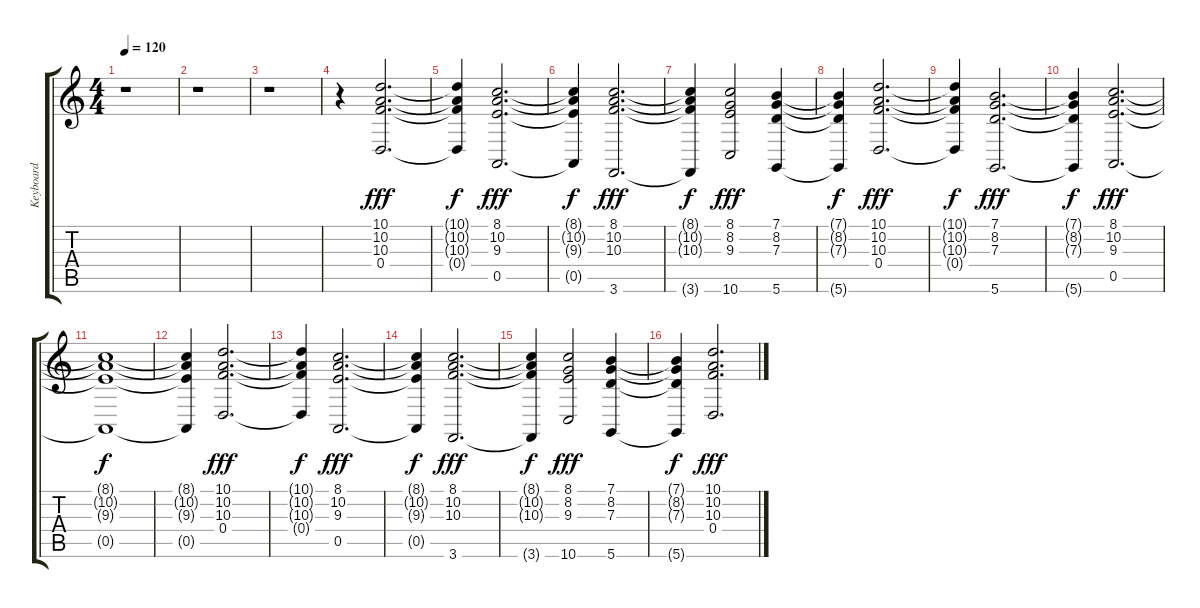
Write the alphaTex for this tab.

\track ("Keyboard" "Keyboard") {instrument pad2warm}
\staff {score tabs}
\tuning (E4 B3 G3 D3 A2 D2) {hide}
\ts (4 4)
\tempo 120
\clef g2
\ks c
r.1{dy fff} |
r.1 |
r.1 |
r.4 (10.1 10.2 10.3 0.4).2{d} |
(10.1{t} 10.2{t} 10.3{t} 0.4{t}).4{dy f} (8.1 10.2 9.3 0.5).2{d dy fff} |
(8.1{t} 10.2{t} 9.3{t} 0.5{t}).4{dy f} (8.1 10.2 10.3 3.6).2{d dy fff} |
(8.1{t} 10.2{t} 10.3{t} 3.6{t}).4{dy f} (8.1 8.2 9.3 10.6).2{dy fff} (7.1 8.2 7.3 5.6).4 |
(7.1{t} 8.2{t} 7.3{t} 5.6{t}).4{dy f} (10.1 10.2 10.3 0.4).2{d dy fff} |
(10.1{t} 10.2{t} 10.3{t} 0.4{t}).4{dy f} (7.1 8.2 7.3 5.6).2{d dy fff} |
(7.1{t} 8.2{t} 7.3{t} 5.6{t}).4{dy f} (8.1 10.2 9.3 0.5).2{d dy fff} |
(8.1{t} 10.2{t} 9.3{t} 0.5{t}).1{dy f} |
(8.1{t} 10.2{t} 9.3{t} 0.5{t}).4 (10.1 10.2 10.3 0.4).2{d dy fff} |
(10.1{t} 10.2{t} 10.3{t} 0.4{t}).4{dy f} (8.1 10.2 9.3 0.5).2{d dy fff} |
(8.1{t} 10.2{t} 9.3{t} 0.5{t}).4{dy f} (8.1 10.2 10.3 3.6).2{d dy fff} |
(8.1{t} 10.2{t} 10.3{t} 3.6{t}).4{dy f} (8.1 8.2 9.3 10.6).2{dy fff} (7.1 8.2 7.3 5.6).4 |
(7.1{t} 8.2{t} 7.3{t} 5.6{t}).4{dy f} (10.1 10.2 10.3 0.4).2{d dy fff}
